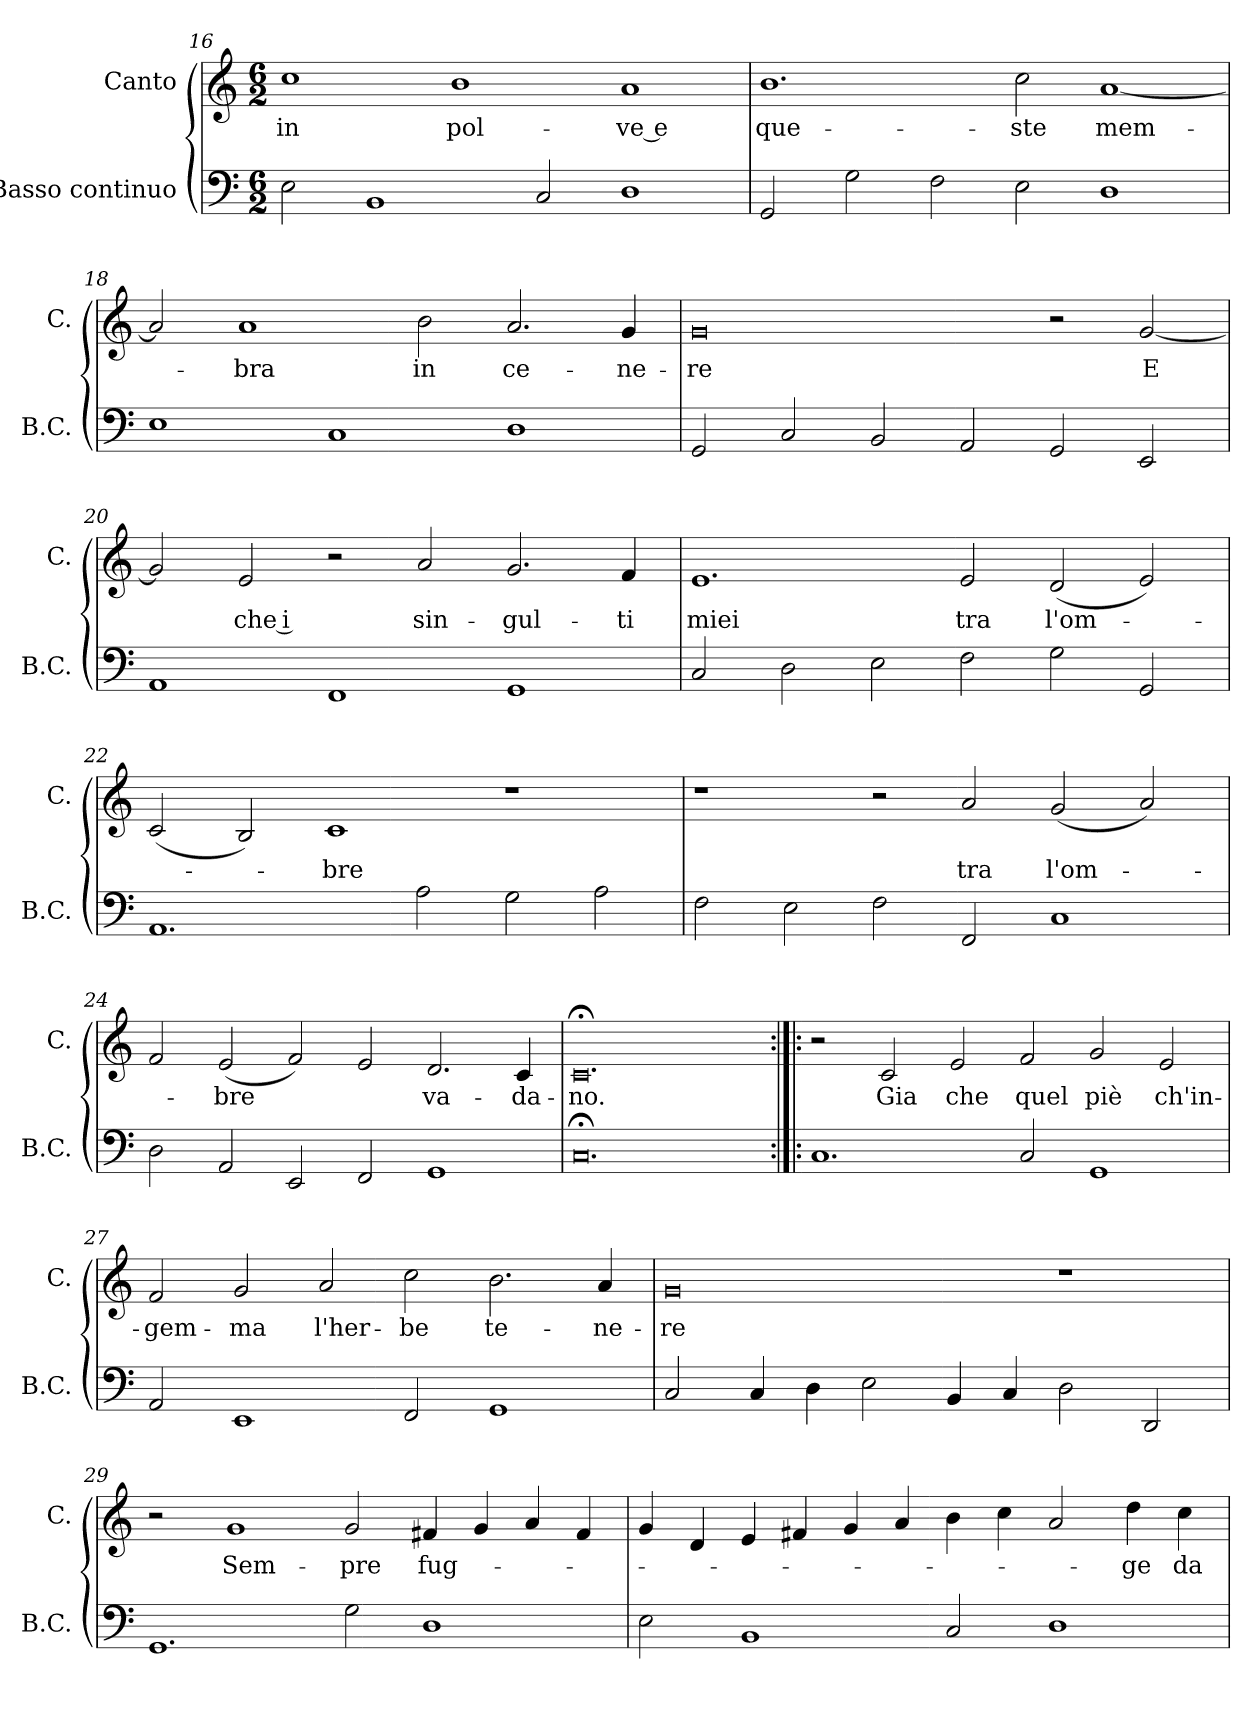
**kern	**kern	**text
*part2	*part1	*part1
*staff2	*staff1	*staff1
*I"Basso continuo	*I"Canto	*
*I'B.C.	*I'C.	*
*clefF4	*clefG2	*
*k[]	*k[]	*
*C:	*C:	*
*M6/2	*M6/2	*
=16	=16	=16
2E\	1cc	in
1BB	.	.
.	1b	pol-
2C/	.	.
1D	1a	-ve e
=17	=17	=17
2GG/	1.b	que-
2G\	.	.
2F\	.	.
2E\	2cc\	-ste
1D	[1a	mem-
=18	=18	=18
1E	2a/]	.
.	1a	-bra
1C	.	.
.	2b\	in
1D	2.a/	ce-
.	4g/	-ne-
=19	=19	=19
2GG/	0g	-re
2C/	.	.
2BB/	.	.
2AA/	.	.
2GG/	2r	.
2EE/	[2g/	E
=20	=20	=20
1AA	2g/]	.
.	2e/	che i
1FF	2r	.
.	2a/	sin-
1GG	2.g/	-gul-
.	4f/	-ti
!!LO:PB:g=z
=21	=21	=21
2C/	1.e	miei
2D\	.	.
2E\	.	.
2F\	2e/	tra
2G\	(2d/	l'om-
2GG/	2e/)	.
=22	=22	=22
1.AA	(2c/	.
.	2B/)	.
.	1c	-bre
2A\	.	.
2G\	1r	.
2A\	.	.
=23	=23	=23
2F\	1r	.
2E\	.	.
2F\	2r	.
2FF/	2a/	tra
1C	(2g/	l'om-
.	2a/)	.
=24	=24	=24
2D\	2f/	.
2AA/	(2e/	-bre
2EE/	2f/)	.
2FF/	2e/	.
1GG	2.d/	va-
.	4c/	-da-
=25	=25	=25
0.C;<	0.c;<	-no.
=26:|!|:	=26:|!|:	=26:|!|:
1.C	2r	.
.	2c/	Gia
.	2e/	che
2C/	2f/	quel
1GG	2g/	piè
.	2e/	ch'in-
!!LO:LB:g=z
=27	=27	=27
2AA/	2f/	-gem-
1EE	2g/	-ma
.	2a/	l'her-
2FF/	2cc\	-be
1GG	2.b\	te-
.	4a/	-ne-
=28	=28	=28
2C/	0g	-re
4C/	.	.
4D\	.	.
2E\	.	.
4BB/	.	.
4C/	.	.
2D\	1r	.
2DD/	.	.
=29	=29	=29
1.GG	2r	.
.	1g	Sem-
2G\	2g/	-pre
1D	4f#X/	fug-
.	4g/	.
.	4a/	.
.	4f#/	.
=30	=30	=30
2E\	4g/	.
.	4d/	.
1BB	4e/	.
.	4f#X/	.
.	4g/	.
.	4a/	.
2C/	4b\	.
.	4cc\	.
1D	2a/	.
.	4dd\	-ge
.	4cc\	da
=	=	=
*-	*-	*-
